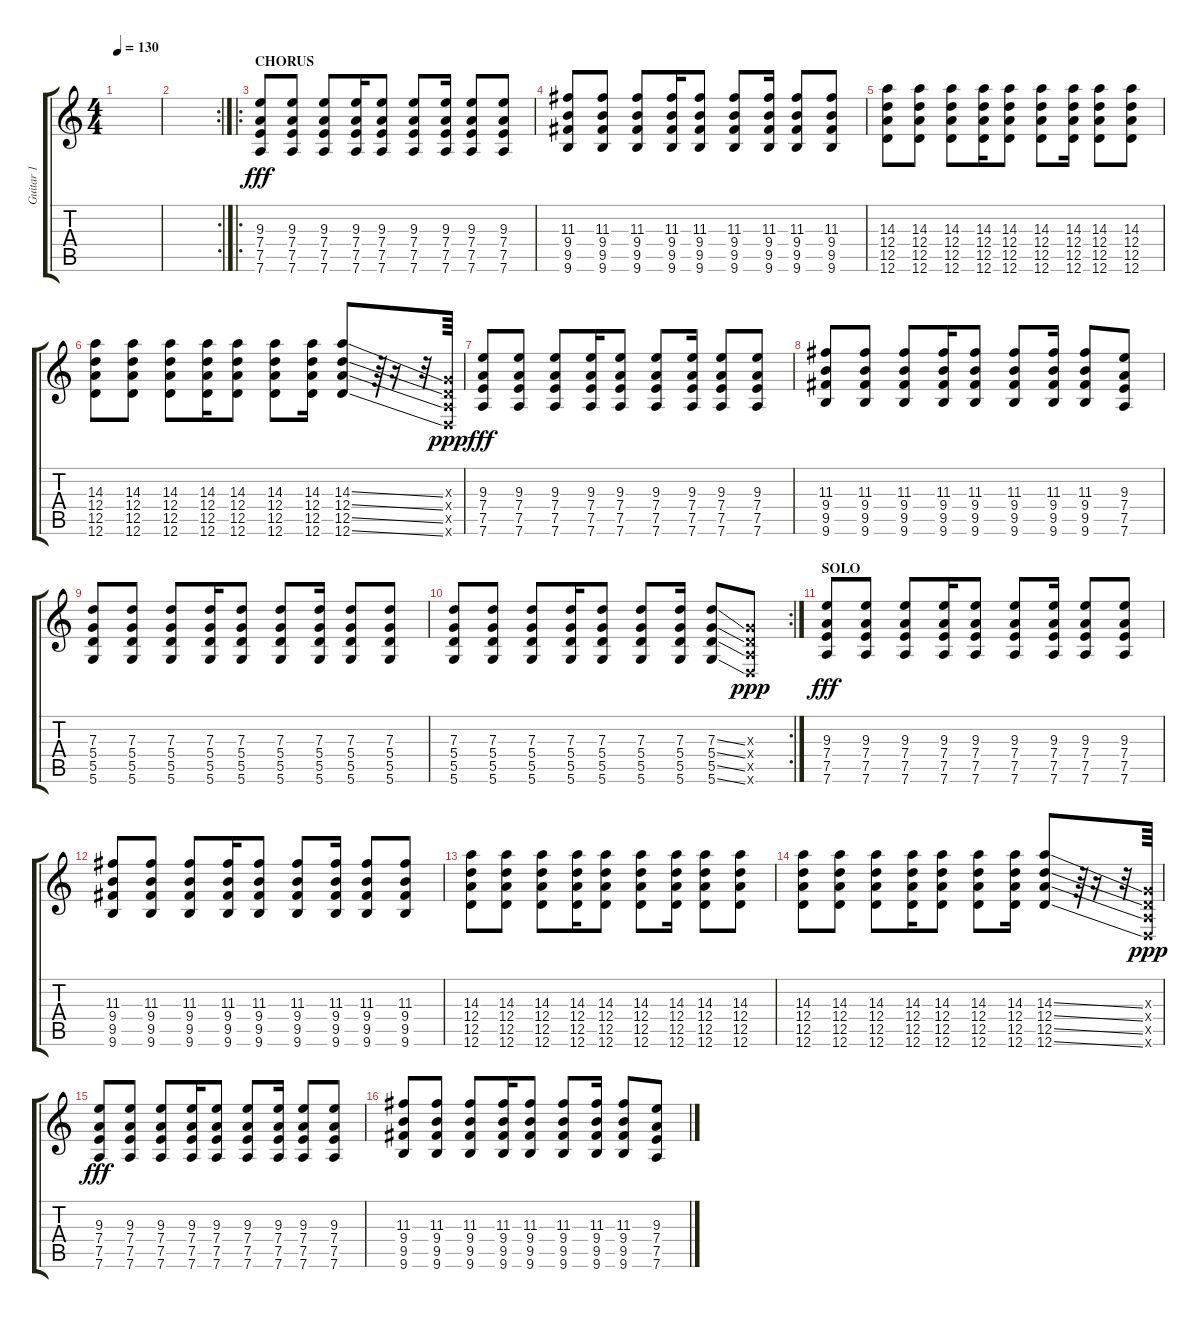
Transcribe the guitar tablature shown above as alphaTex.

\track ("Guitar 1" "Guitar 1") {instrument electricguitarmuted}
\staff {score tabs}
\tuning (E4 B3 G3 D3 A2 D2) {hide}
\ts (4 4)
\tempo 130
\clef g2
\ks c
|
\rc 2
|
\ro
\section ("" "CHORUS")
(9.3 7.4 7.5 7.6).8{dy fff volume 11 instrument overdrivenguitar} (9.3 7.4 7.5 7.6).8 (9.3 7.4 7.5 7.6).8 (9.3 7.4 7.5 7.6).16 (9.3 7.4 7.5 7.6).8 (9.3 7.4 7.5 7.6).8 (9.3 7.4 7.5 7.6).16 (9.3 7.4 7.5 7.6).8 (9.3 7.4 7.5 7.6).8 |
(11.3 9.4 9.5 9.6).8 (11.3 9.4 9.5 9.6).8 (11.3 9.4 9.5 9.6).8 (11.3 9.4 9.5 9.6).16 (11.3 9.4 9.5 9.6).8 (11.3 9.4 9.5 9.6).8 (11.3 9.4 9.5 9.6).16 (11.3 9.4 9.5 9.6).8 (11.3 9.4 9.5 9.6).8 |
(14.3 12.4 12.5 12.6).8 (14.3 12.4 12.5 12.6).8 (14.3 12.4 12.5 12.6).8 (14.3 12.4 12.5 12.6).16 (14.3 12.4 12.5 12.6).8 (14.3 12.4 12.5 12.6).8 (14.3 12.4 12.5 12.6).16 (14.3 12.4 12.5 12.6).8 (14.3 12.4 12.5 12.6).8 |
(14.3 12.4 12.5 12.6).8 (14.3 12.4 12.5 12.6).8 (14.3 12.4 12.5 12.6).8 (14.3 12.4 12.5 12.6).16 (14.3 12.4 12.5 12.6).8 (14.3 12.4 12.5 12.6).8 (14.3 12.4 12.5 12.6).16 (14.3{ss} 12.4{ss} 12.5{ss} 12.6{ss}).8 r.64 r.16 r.32 (0.3{x} 0.4{x} 0.5{x} 0.6{x}).64{dy ppp} |
(9.3 7.4 7.5 7.6).8{dy fff} (9.3 7.4 7.5 7.6).8 (9.3 7.4 7.5 7.6).8 (9.3 7.4 7.5 7.6).16 (9.3 7.4 7.5 7.6).8 (9.3 7.4 7.5 7.6).8 (9.3 7.4 7.5 7.6).16 (9.3 7.4 7.5 7.6).8 (9.3 7.4 7.5 7.6).8 |
(11.3 9.4 9.5 9.6).8 (11.3 9.4 9.5 9.6).8 (11.3 9.4 9.5 9.6).8 (11.3 9.4 9.5 9.6).16 (11.3 9.4 9.5 9.6).8 (11.3 9.4 9.5 9.6).8 (11.3 9.4 9.5 9.6).16 (11.3 9.4 9.5 9.6).8 (9.3 7.4 7.5 7.6).8 |
(7.3 5.4 5.5 5.6).8 (7.3 5.4 5.5 5.6).8 (7.3 5.4 5.5 5.6).8 (7.3 5.4 5.5 5.6).16 (7.3 5.4 5.5 5.6).8 (7.3 5.4 5.5 5.6).8 (7.3 5.4 5.5 5.6).16 (7.3 5.4 5.5 5.6).8 (7.3 5.4 5.5 5.6).8 |
\rc 2
(7.3 5.4 5.5 5.6).8 (7.3 5.4 5.5 5.6).8 (7.3 5.4 5.5 5.6).8 (7.3 5.4 5.5 5.6).16 (7.3 5.4 5.5 5.6).8 (7.3 5.4 5.5 5.6).8 (7.3 5.4 5.5 5.6).16 (7.3{ss} 5.4{ss} 5.5{ss} 5.6{ss}).8 (0.3{x} 0.4{x} 0.5{x} 0.6{x}).8{dy ppp} |
\section ("" "SOLO")
(9.3 7.4 7.5 7.6).8{dy fff volume 10 instrument overdrivenguitar} (9.3 7.4 7.5 7.6).8 (9.3 7.4 7.5 7.6).8 (9.3 7.4 7.5 7.6).16 (9.3 7.4 7.5 7.6).8 (9.3 7.4 7.5 7.6).8 (9.3 7.4 7.5 7.6).16 (9.3 7.4 7.5 7.6).8 (9.3 7.4 7.5 7.6).8 |
(11.3 9.4 9.5 9.6).8 (11.3 9.4 9.5 9.6).8 (11.3 9.4 9.5 9.6).8 (11.3 9.4 9.5 9.6).16 (11.3 9.4 9.5 9.6).8 (11.3 9.4 9.5 9.6).8 (11.3 9.4 9.5 9.6).16 (11.3 9.4 9.5 9.6).8 (11.3 9.4 9.5 9.6).8 |
(14.3 12.4 12.5 12.6).8 (14.3 12.4 12.5 12.6).8 (14.3 12.4 12.5 12.6).8 (14.3 12.4 12.5 12.6).16 (14.3 12.4 12.5 12.6).8 (14.3 12.4 12.5 12.6).8 (14.3 12.4 12.5 12.6).16 (14.3 12.4 12.5 12.6).8 (14.3 12.4 12.5 12.6).8 |
(14.3 12.4 12.5 12.6).8 (14.3 12.4 12.5 12.6).8 (14.3 12.4 12.5 12.6).8 (14.3 12.4 12.5 12.6).16 (14.3 12.4 12.5 12.6).8 (14.3 12.4 12.5 12.6).8 (14.3 12.4 12.5 12.6).16 (14.3{ss} 12.4{ss} 12.5{ss} 12.6{ss}).8 r.64 r.16 r.32 (0.3{x} 0.4{x} 0.5{x} 0.6{x}).64{dy ppp} |
(9.3 7.4 7.5 7.6).8{dy fff} (9.3 7.4 7.5 7.6).8 (9.3 7.4 7.5 7.6).8 (9.3 7.4 7.5 7.6).16 (9.3 7.4 7.5 7.6).8 (9.3 7.4 7.5 7.6).8 (9.3 7.4 7.5 7.6).16 (9.3 7.4 7.5 7.6).8 (9.3 7.4 7.5 7.6).8 |
(11.3 9.4 9.5 9.6).8 (11.3 9.4 9.5 9.6).8 (11.3 9.4 9.5 9.6).8 (11.3 9.4 9.5 9.6).16 (11.3 9.4 9.5 9.6).8 (11.3 9.4 9.5 9.6).8 (11.3 9.4 9.5 9.6).16 (11.3 9.4 9.5 9.6).8 (9.3 7.4 7.5 7.6).8
